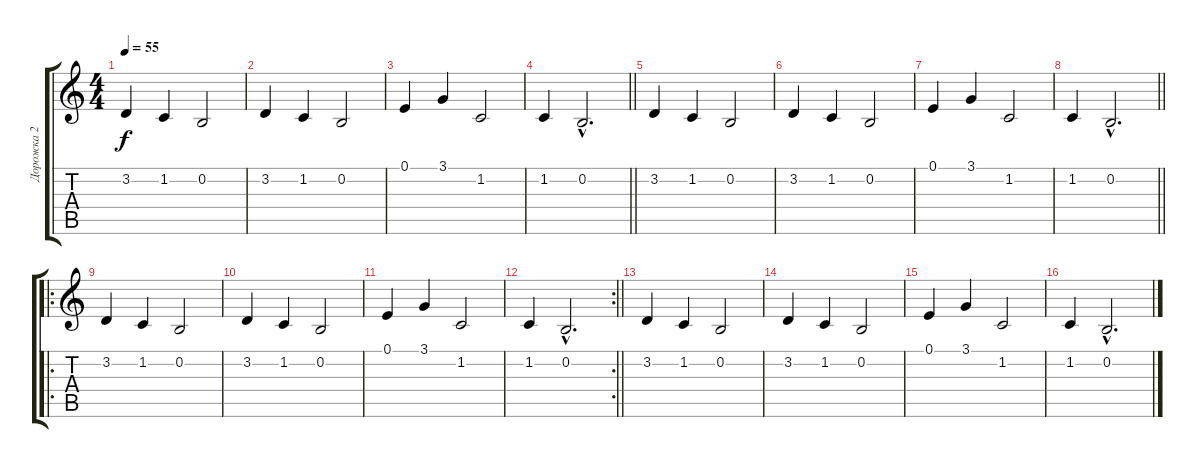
\track ("Дорожка 2" "Дорожка 2") {instrument fx6goblins}
\staff {score tabs}
\tuning (E4 B3 G3 D3 A2 E2) {hide}
\ts (4 4)
\tempo 55
\clef g2
\ks c
3.2.4{dy f volume 14 instrument fx6goblins} 1.2.4 0.2.2 |
3.2.4 1.2.4 0.2.2 |
0.1.4 3.1.4 1.2.2 |
\barLineRight lightlight
1.2.4 0.2{hac}.2{d} |
\section ("" "")
3.2.4 1.2.4 0.2.2 |
3.2.4 1.2.4 0.2.2 |
0.1.4 3.1.4 1.2.2 |
\barLineRight lightlight
1.2.4 0.2{hac}.2{d} |
\ro
\section ("" "")
3.2.4 1.2.4 0.2.2 |
3.2.4 1.2.4 0.2.2 |
0.1.4 3.1.4 1.2.2 |
\rc 2
\barLineRight lightlight
1.2.4 0.2{hac}.2{d} |
\section ("" "")
3.2.4 1.2.4 0.2.2 |
3.2.4 1.2.4 0.2.2 |
0.1.4 3.1.4 1.2.2 |
1.2.4 0.2{hac}.2{d}
